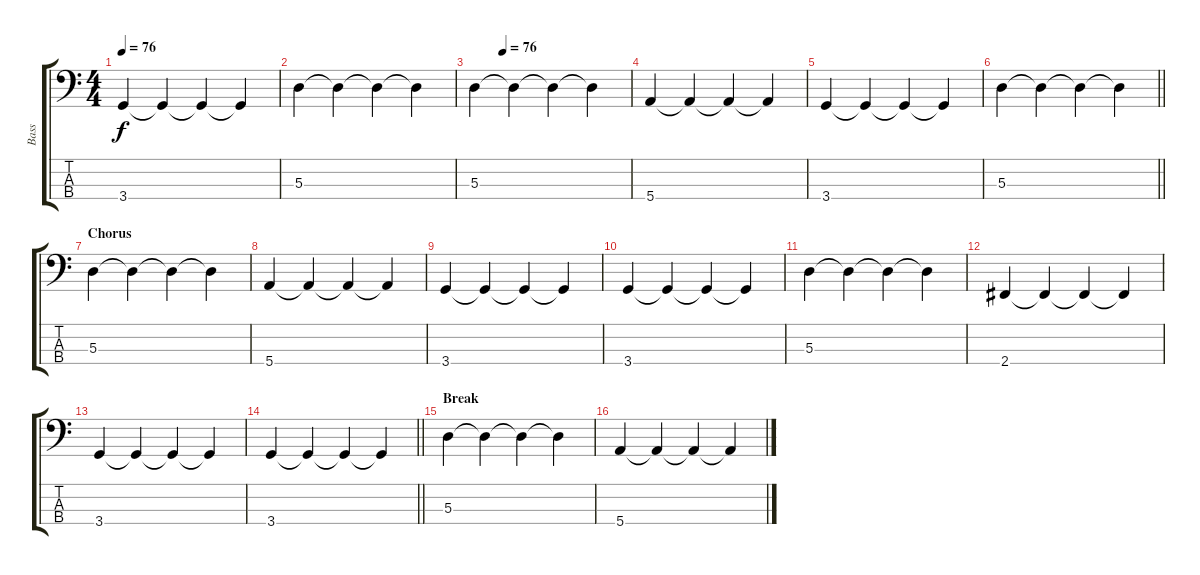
\track ("Bass" "Bass") {instrument electricbassfinger}
\staff {score tabs}
\tuning (G2 D2 A1 E1) {hide}
\ts (4 4)
\tempo 76
\clef f4
\ks c
3.4.4{dy f} 3.4{t}.4 3.4{t}.4 3.4{t}.4 |
5.3.4 5.3{t}.4 5.3{t}.4 5.3{t}.4 |
\tempo (76 0.1875)
5.3.4 5.3{t}.4 5.3{t}.4 5.3{t}.4 |
5.4.4 5.4{t}.4 5.4{t}.4 5.4{t}.4 |
3.4.4 3.4{t}.4 3.4{t}.4 3.4{t}.4 |
\barLineRight lightlight
5.3.4 5.3{t}.4 5.3{t}.4 5.3{t}.4 |
\section ("" "Chorus")
5.3.4 5.3{t}.4 5.3{t}.4 5.3{t}.4 |
5.4.4 5.4{t}.4 5.4{t}.4 5.4{t}.4 |
3.4.4 3.4{t}.4 3.4{t}.4 3.4{t}.4 |
3.4.4 3.4{t}.4 3.4{t}.4 3.4{t}.4 |
5.3.4 5.3{t}.4 5.3{t}.4 5.3{t}.4 |
2.4.4 2.4{t}.4 2.4{t}.4 2.4{t}.4 |
3.4.4 3.4{t}.4 3.4{t}.4 3.4{t}.4 |
\barLineRight lightlight
3.4.4 3.4{t}.4 3.4{t}.4 3.4{t}.4 |
\section ("" "Break")
5.3.4 5.3{t}.4 5.3{t}.4 5.3{t}.4 |
5.4.4 5.4{t}.4 5.4{t}.4 5.4{t}.4
